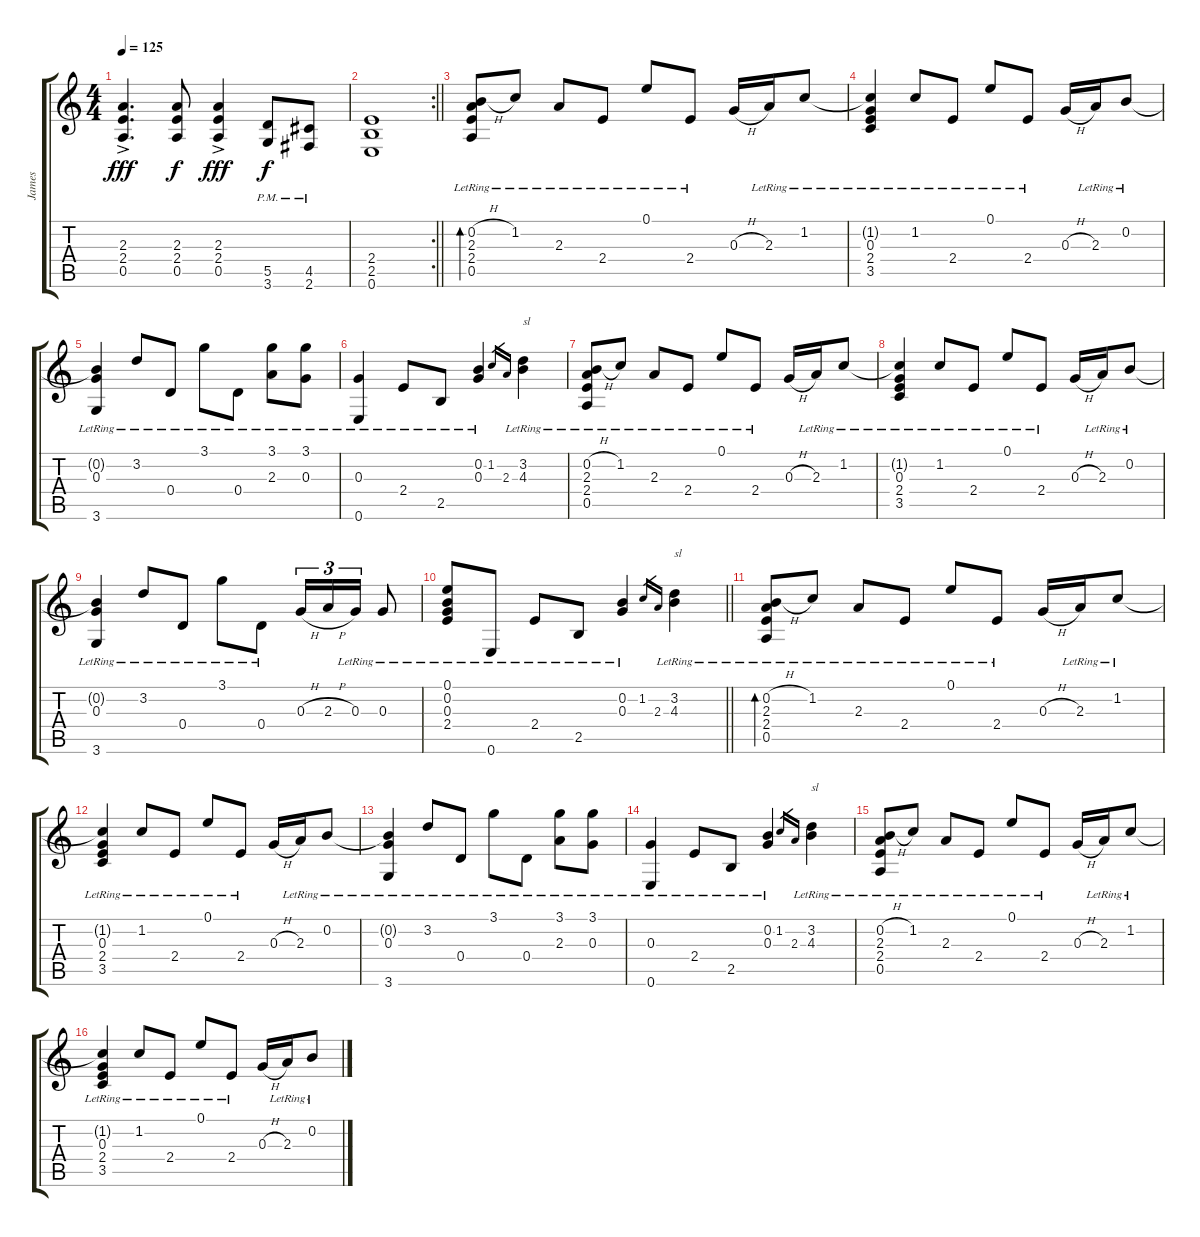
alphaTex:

\track ("James" "James") {instrument distortionguitar}
\staff {score tabs}
\tuning (E4 B3 G3 D3 A2 E2) {hide}
\ts (4 4)
\tempo 125
\clef g2
\ks aminor
(2.3{ac} 2.4{ac} 0.5{ac}).4{d dy fff} (2.3 2.4 0.5).8{dy f} (2.3{ac} 2.4{ac} 0.5{ac}).4{dy fff} (5.5{pm} 3.6{pm}).8{dy f} (4.5{pm} 2.6{pm}).8 |
\rc 2
\barLineRight lightlight
(2.4 2.5 0.6).1 |
\section ("" "")
(0.2{h} 2.3{lr} 2.4{lr} 0.5{lr}).8{bd 240 instrument acousticguitarsteel} 1.2{lr}.8 2.3{lr}.8 2.4{lr}.8 0.1{lr}.8 2.4{lr}.8 0.3{h}.16 2.3{lr}.16 1.2{lr}.8 |
(1.2{t} 0.3{lr} 2.4{lr} 3.5{lr}).4 1.2{lr}.8 2.4{lr}.8 0.1{lr}.8 2.4{lr}.8 0.3{h}.16 2.3{lr}.16 0.2{lr}.8 |
(0.2{t} 0.3{lr} 3.6{lr}).4 3.2{lr}.8 0.4{lr}.8 3.1{lr}.8 0.4{lr}.8 (3.1{lr} 2.3{lr}).8 (3.1{lr} 0.3{lr}).8 |
(0.3{lr} 0.6{lr}).4 2.4{lr}.8 2.5{lr}.8 (0.2{lr} 0.3{lr}).4 1.2.16{gr} 2.3.16{gr} (3.2{lr} 4.3{lr}).4{txt "sl"} |
(0.2{h} 2.3{lr} 2.4{lr} 0.5{lr}).8 1.2{lr}.8 2.3{lr}.8 2.4{lr}.8 0.1{lr}.8 2.4{lr}.8 0.3{h}.16 2.3{lr}.16 1.2{lr}.8 |
(1.2{t} 0.3{lr} 2.4{lr} 3.5{lr}).4 1.2{lr}.8 2.4{lr}.8 0.1{lr}.8 2.4{lr}.8 0.3{h}.16 2.3{lr}.16 0.2{lr}.8 |
(0.2{t} 0.3{lr} 3.6{lr}).4 3.2{lr}.8 0.4{lr}.8 3.1{lr}.8 0.4{lr}.8 0.3{h}.16{tu (3 2)} 2.3{h}.16{tu (3 2)} 0.3{lr}.16{tu (3 2)} 0.3{lr}.8 |
\barLineRight lightlight
(0.1{lr} 0.2{lr} 0.3{lr} 2.4{lr}).8 0.6{lr}.8 2.4{lr}.8 2.5{lr}.8 (0.2{lr} 0.3{lr}).4 1.2.16{gr} 2.3.16{gr} (3.2{lr} 4.3{lr}).4{txt "sl"} |
(0.2{h} 2.3{lr} 2.4{lr} 0.5{lr}).8{bd 240} 1.2{lr}.8 2.3{lr}.8 2.4{lr}.8 0.1{lr}.8 2.4{lr}.8 0.3{h}.16 2.3{lr}.16 1.2{lr}.8 |
(1.2{t} 0.3{lr} 2.4{lr} 3.5{lr}).4 1.2{lr}.8 2.4{lr}.8 0.1{lr}.8 2.4{lr}.8 0.3{h}.16 2.3{lr}.16 0.2{lr}.8 |
(0.2{t} 0.3{lr} 3.6{lr}).4 3.2{lr}.8 0.4{lr}.8 3.1{lr}.8 0.4{lr}.8 (3.1{lr} 2.3{lr}).8 (3.1{lr} 0.3{lr}).8 |
(0.3{lr} 0.6{lr}).4 2.4{lr}.8 2.5{lr}.8 (0.2{lr} 0.3{lr}).4 1.2.16{gr} 2.3.16{gr} (3.2{lr} 4.3{lr}).4{txt "sl"} |
(0.2{h} 2.3{lr} 2.4{lr} 0.5{lr}).8 1.2{lr}.8 2.3{lr}.8 2.4{lr}.8 0.1{lr}.8 2.4{lr}.8 0.3{h}.16 2.3{lr}.16 1.2{lr}.8 |
(1.2{t} 0.3{lr} 2.4{lr} 3.5{lr}).4 1.2{lr}.8 2.4{lr}.8 0.1{lr}.8 2.4{lr}.8 0.3{h}.16 2.3{lr}.16 0.2{lr}.8
